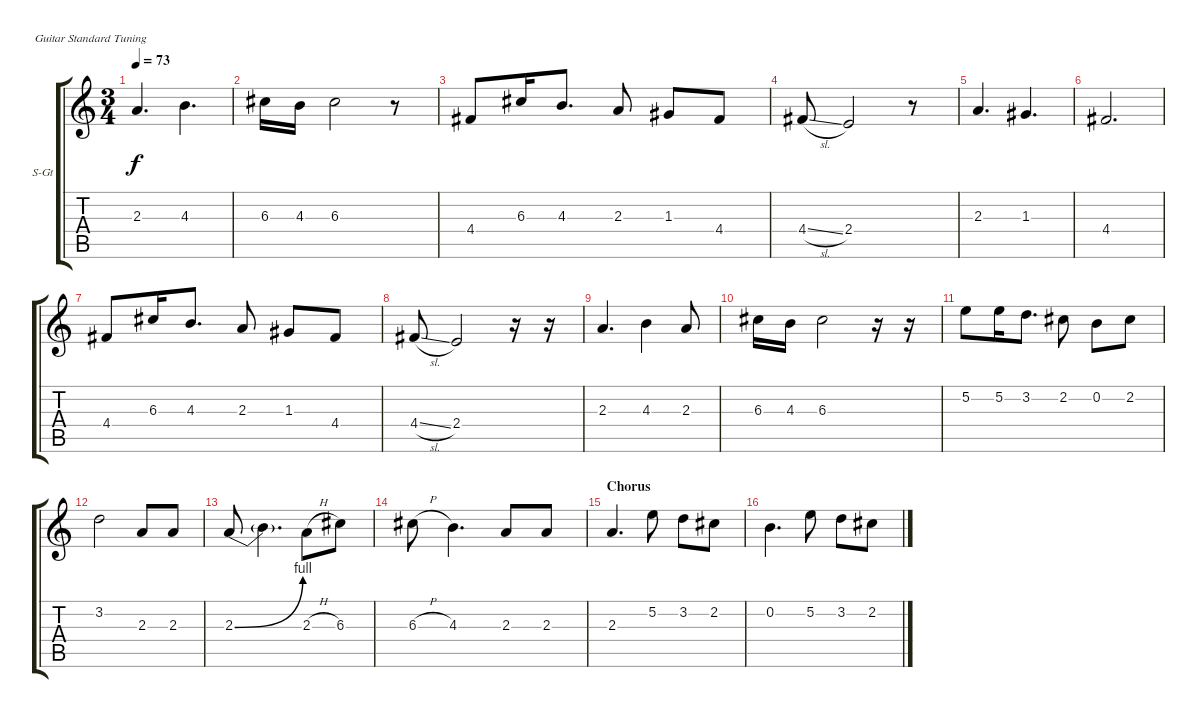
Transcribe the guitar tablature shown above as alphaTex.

\defaultSystemsLayout 4
\bracketExtendMode groupsimilarinstruments
\firstSystemTrackNameOrientation horizontal
\otherSystemsTrackNameOrientation horizontal
\track ("Steel Guitar" "S-Gt") {instrument acousticguitarsteel}
\staff {score tabs}
\tuning (E4 B3 G3 D3 A2 E2)
\ts (3 4)
\tempo 73
\clef g2
\scale
0.333333
\ks c
2.3.4{d dy f} 4.3.4{d} |
\scale
0.322751 6.3.16 4.3.16 6.3.2 r.8 |
\scale
0.322751 4.4.8 6.3.16 4.3.8{d} 2.3.8 1.3.8 4.4.8 |
\scale
0.354497 4.4{sl}.8 2.4.2 r.8 |
2.3.4{d} 1.3.4{d} |
4.4.2{d} |
4.4.8 6.3.16 4.3.8{d} 2.3.8 1.3.8 4.4.8 |
4.4{sl}.8 2.4.2 r.16 r.16 |
2.3.4{d} 4.3.4 2.3.8 |
6.3.16 4.3.16 6.3.2 r.16 r.16 |
5.2.8 5.2.16 3.2.8{d} 2.2.8 0.2.8 2.2.8 |
\scale
0.333333 3.2.2 2.3.8 2.3.8 |
\scale
0.333333 2.3{be (bend 15 0 18.599999999999998 4)}.8 2.3{t}.4{d} 2.3{h}.8 6.3.8 |
\scale
0.333333 6.3{h}.8 4.3.4{d} 2.3.8 2.3.8 |
\section ("" "Chorus")
\scale
0.333333 2.3.4{d} 5.2.8 3.2.8 2.2.8 |
\scale
0.333333 0.2.4{d} 5.2.8 3.2.8 2.2.8
